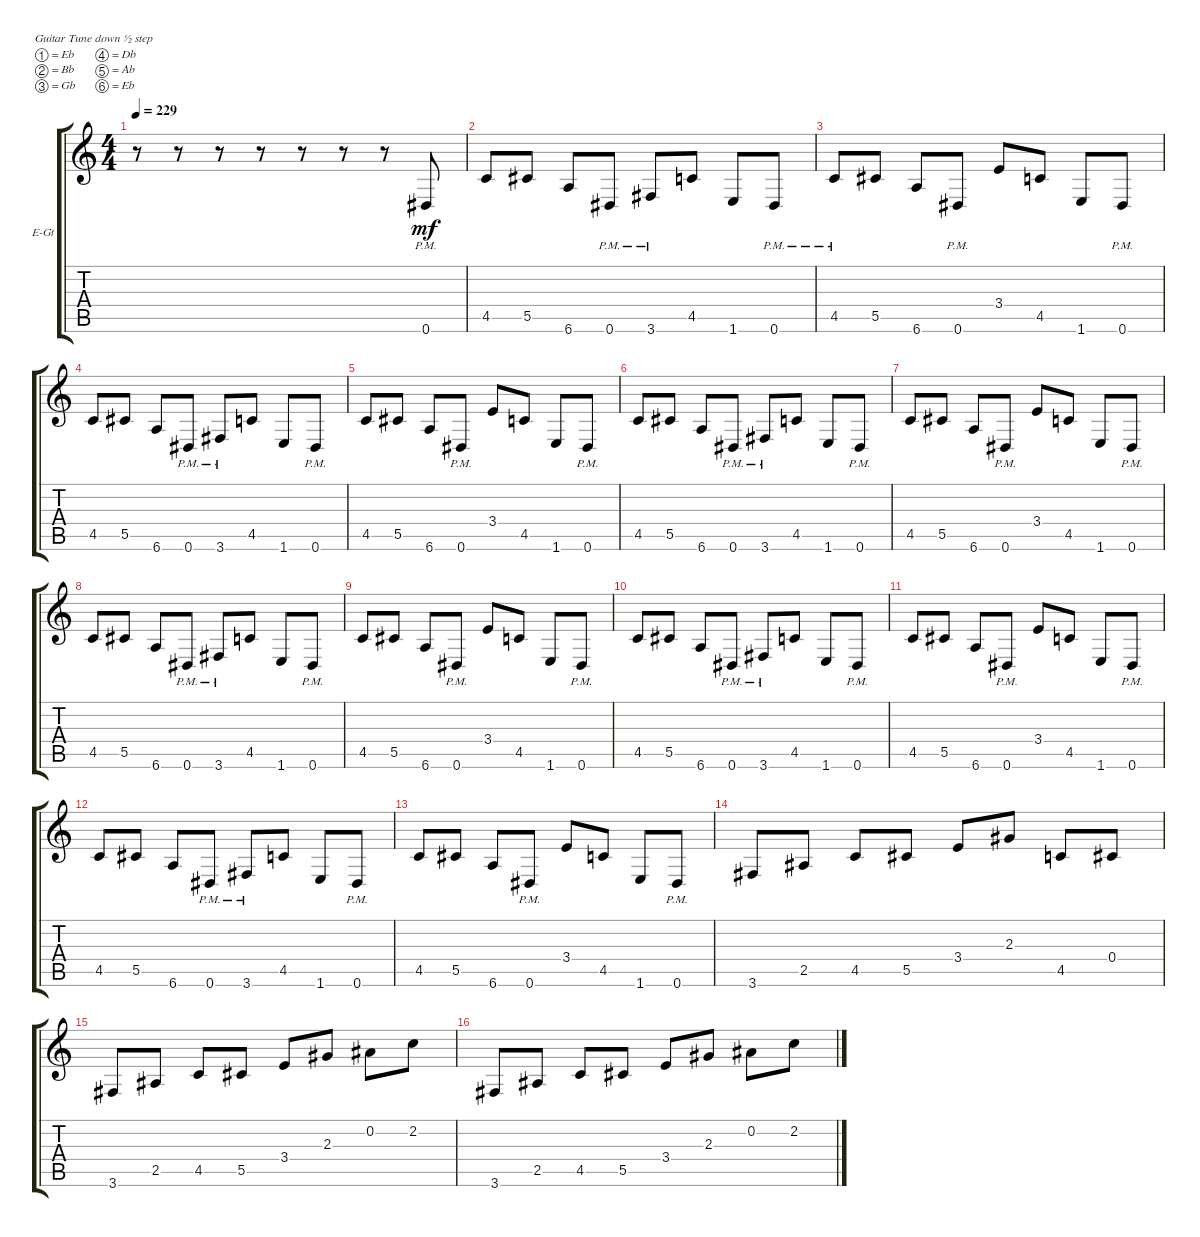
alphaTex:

\defaultSystemsLayout 4
\bracketExtendMode groupsimilarinstruments
\firstSystemTrackNameOrientation horizontal
\otherSystemsTrackNameOrientation horizontal
\track ("Electric Guitar" "E-Gt") {instrument overdrivenguitar}
\staff {score tabs}
\tuning (Eb4 Bb3 Gb3 Db3 Ab2 Eb2)
\ts (4 4)
\tempo 229
\clef g2
\ks c
r.8{dy mf instrument overdrivenguitar} r.8 r.8 r.8 r.8 r.8 r.8 0.6{pm}.8 |
4.5.8 5.5.8 6.6.8 0.6{pm}.8 3.6{pm}.8 4.5.8 1.6.8 0.6{pm}.8 |
4.5{pm}.8 5.5.8 6.6.8 0.6{pm}.8 3.4.8 4.5.8 1.6.8 0.6{pm}.8 |
4.5.8 5.5.8 6.6.8 0.6{pm}.8 3.6{pm}.8 4.5.8 1.6.8 0.6{pm}.8 |
4.5.8 5.5.8 6.6.8 0.6{pm}.8 3.4.8 4.5.8 1.6.8 0.6{pm}.8 |
4.5.8 5.5.8 6.6.8 0.6{pm}.8 3.6{pm}.8 4.5.8 1.6.8 0.6{pm}.8 |
4.5.8 5.5.8 6.6.8 0.6{pm}.8 3.4.8 4.5.8 1.6.8 0.6{pm}.8 |
4.5.8 5.5.8 6.6.8 0.6{pm}.8 3.6{pm}.8 4.5.8 1.6.8 0.6{pm}.8 |
4.5.8 5.5.8 6.6.8 0.6{pm}.8 3.4.8 4.5.8 1.6.8 0.6{pm}.8 |
4.5.8 5.5.8 6.6.8 0.6{pm}.8 3.6{pm}.8 4.5.8 1.6.8 0.6{pm}.8 |
4.5.8 5.5.8 6.6.8 0.6{pm}.8 3.4.8 4.5.8 1.6.8 0.6{pm}.8 |
4.5.8 5.5.8 6.6.8 0.6{pm}.8 3.6{pm}.8 4.5.8 1.6.8 0.6{pm}.8 |
4.5.8 5.5.8 6.6.8 0.6{pm}.8 3.4.8 4.5.8 1.6.8 0.6{pm}.8 |
3.6.8 2.5.8 4.5.8 5.5.8 3.4.8 2.3.8 4.5.8 0.4.8 |
3.6.8 2.5.8 4.5.8 5.5.8 3.4.8 2.3.8 0.2.8 2.2.8 |
3.6.8 2.5.8 4.5.8 5.5.8 3.4.8 2.3.8 0.2.8 2.2.8
